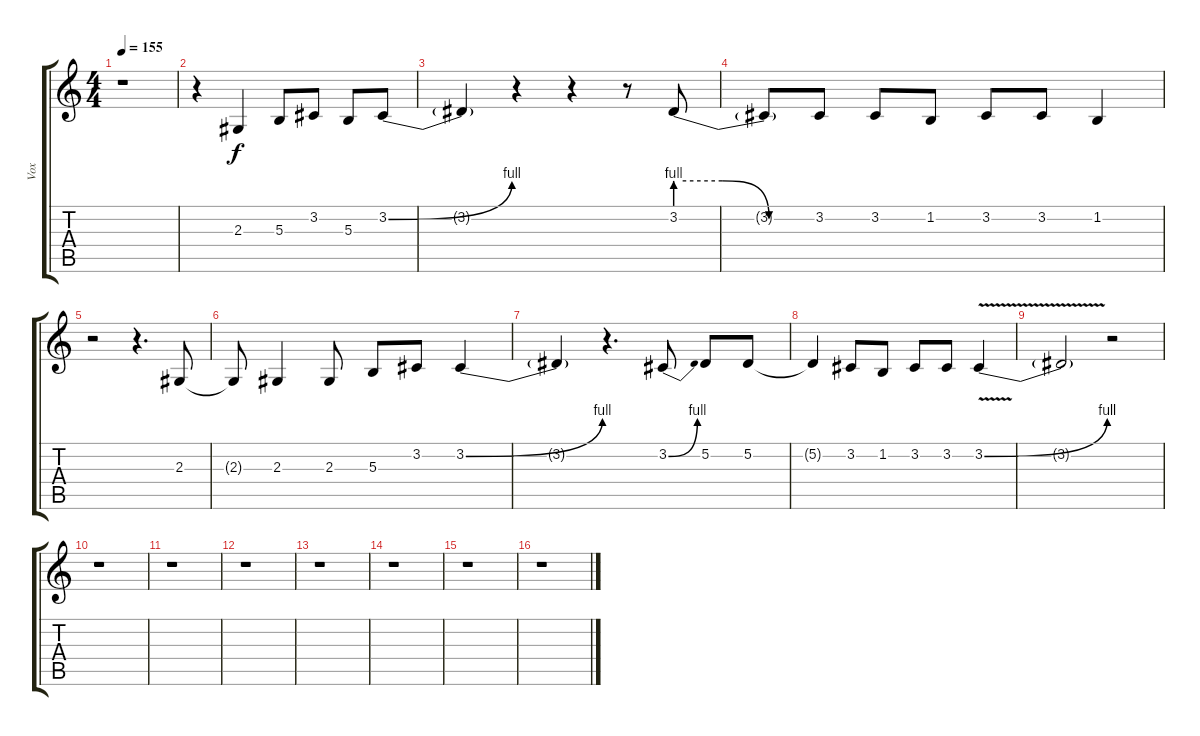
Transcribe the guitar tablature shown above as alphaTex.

\track ("Vox" "Vox") {instrument lead2sawtooth}
\staff {score tabs}
\tuning (Eb4 Bb3 Gb3 Db3 Ab2 Eb2) {hide}
\ts (4 4)
\tempo 155
\clef g2
\ks c
r.1{dy f} |
r.4 2.3.4 5.3.8 3.2.8 5.3.8 3.2{be (bend 0 0 60 4)}.8 |
3.2{t}.4 r.4 r.4 r.8 3.2{be (custom 0 4 20 4 40 0 60 0)}.8 |
3.2{t}.8 3.2.8 3.2.8 1.2.8 3.2.8 3.2.8 1.2.4 |
r.2 r.4{d} 2.3.8 |
2.3{t}.8 2.3.4 2.3.8 5.3.8 3.2.8 3.2{be (bend 0 0 60 4)}.4 |
3.2{t}.4 r.4{d} 3.2{be (bend 0 0 60 4)}.8 5.2.8 5.2.8 |
5.2{t}.4 3.2.8 1.2.8 3.2.8 3.2.8 3.2{be (bend 0 0 60 4) v}.4 |
3.2{t}.2 r.2 |
r.1 |
r.1 |
r.1 |
r.1 |
r.1 |
r.1 |
r.1
